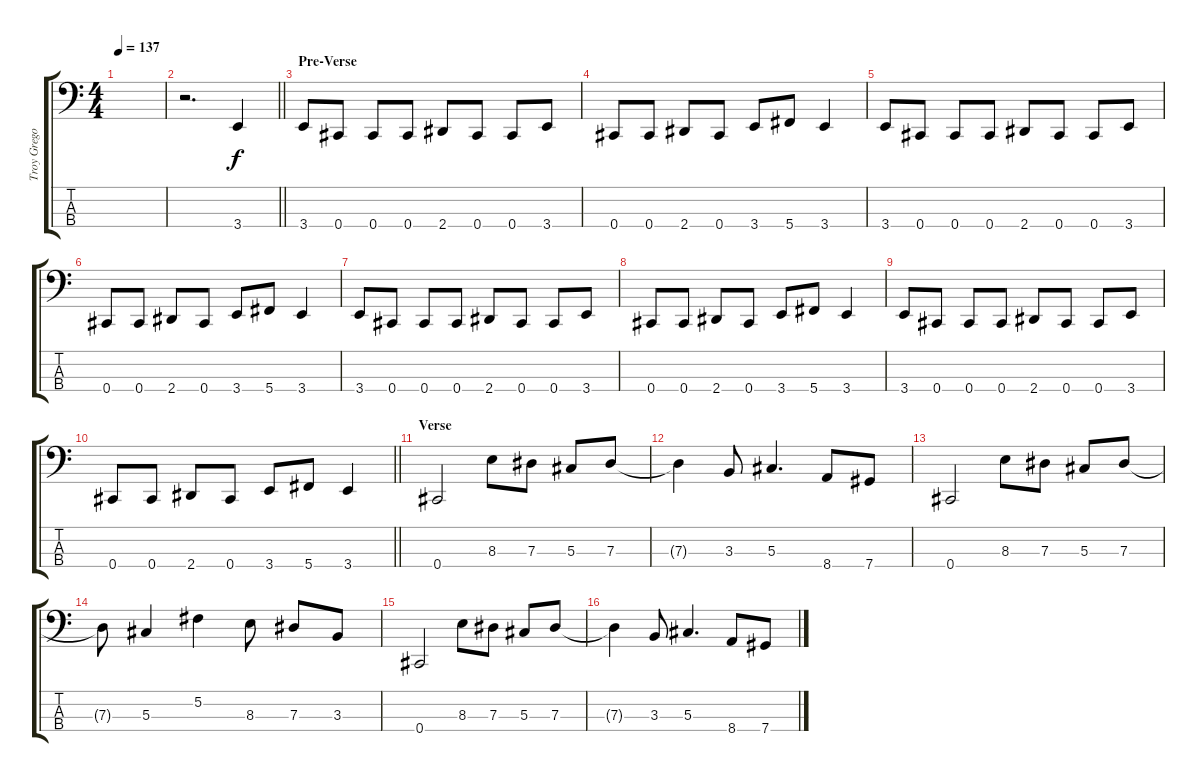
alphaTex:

\track ("Troy Gregory" "Troy Grego") {instrument electricbassfinger}
\staff {score tabs}
\tuning (Gb2 Db2 Ab1 Db1) {hide}
\ts (4 4)
\tempo 137
\clef f4
\ks c
|
\barLineRight lightlight
r.2{d} 3.4.4 |
\section ("" "Pre-Verse")
3.4.8 0.4.8 0.4.8 0.4.8 2.4.8 0.4.8 0.4.8 3.4.8 |
0.4.8 0.4.8 2.4.8 0.4.8 3.4.8 5.4.8 3.4.4 |
3.4.8 0.4.8 0.4.8 0.4.8 2.4.8 0.4.8 0.4.8 3.4.8 |
0.4.8 0.4.8 2.4.8 0.4.8 3.4.8 5.4.8 3.4.4 |
3.4.8 0.4.8 0.4.8 0.4.8 2.4.8 0.4.8 0.4.8 3.4.8 |
0.4.8 0.4.8 2.4.8 0.4.8 3.4.8 5.4.8 3.4.4 |
3.4.8 0.4.8 0.4.8 0.4.8 2.4.8 0.4.8 0.4.8 3.4.8 |
\barLineRight lightlight
0.4.8 0.4.8 2.4.8 0.4.8 3.4.8 5.4.8 3.4.4 |
\section ("" "Verse")
0.4.2 8.3.8 7.3.8 5.3.8 7.3.8 |
7.3{t}.4 3.3.8 5.3.4{d} 8.4.8 7.4.8 |
0.4.2 8.3.8 7.3.8 5.3.8 7.3.8 |
7.3{t}.8 5.3.4 5.2.4 8.3.8 7.3.8 3.3.8 |
0.4.2 8.3.8 7.3.8 5.3.8 7.3.8 |
7.3{t}.4 3.3.8 5.3.4{d} 8.4.8 7.4.8
